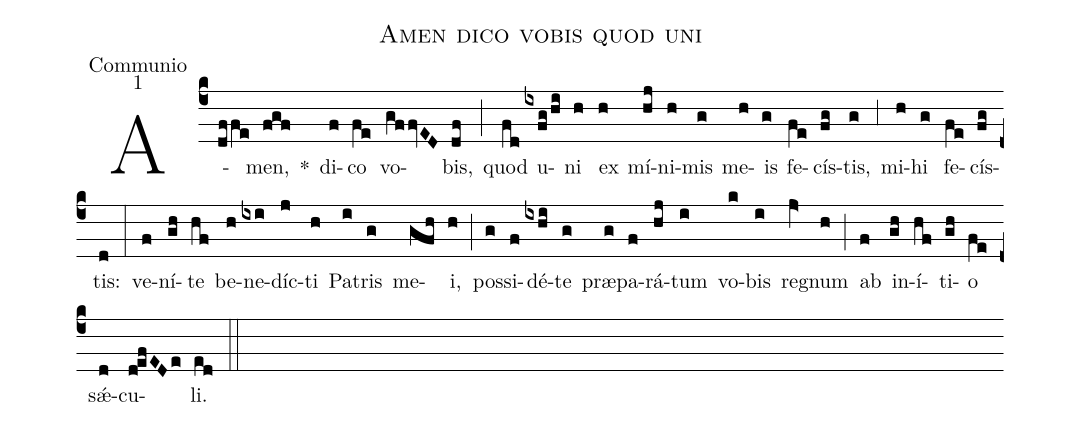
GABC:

name:Amen dico vobis quod uni;
office-part:Communio;
mode:1;
%%
(c4) A(dffe)men,(fgf) *() di(f)co(fe) vo(gffvED)bis,(df) (;) quod(fd) u(ixfg/hi)ni(h) ex(h) mí(hj)ni(h)mis(g) me(h)is(g) fe(fe)cís(fg)tis,(g) (,3) mi(h)hi(g) fe(fe)cís(fg)tis:(d) (:) ve(f)ní(gh)te(hf) be(h)ne(ixi)díc(j)ti(h) Pa(i)tris(g) me(gfh)i,(h) (;) pos(g)si(f)dé(ixhi)te(g) præ(g)pa(f)rá(hj)tum(i) vo(k)bis(i) re(jV>)gnum(h) (;) ab(f) in(gh)í(hf)ti(gh)o(fe) sǽ(d)cu(d!efEDe)li.(ed) (::)
